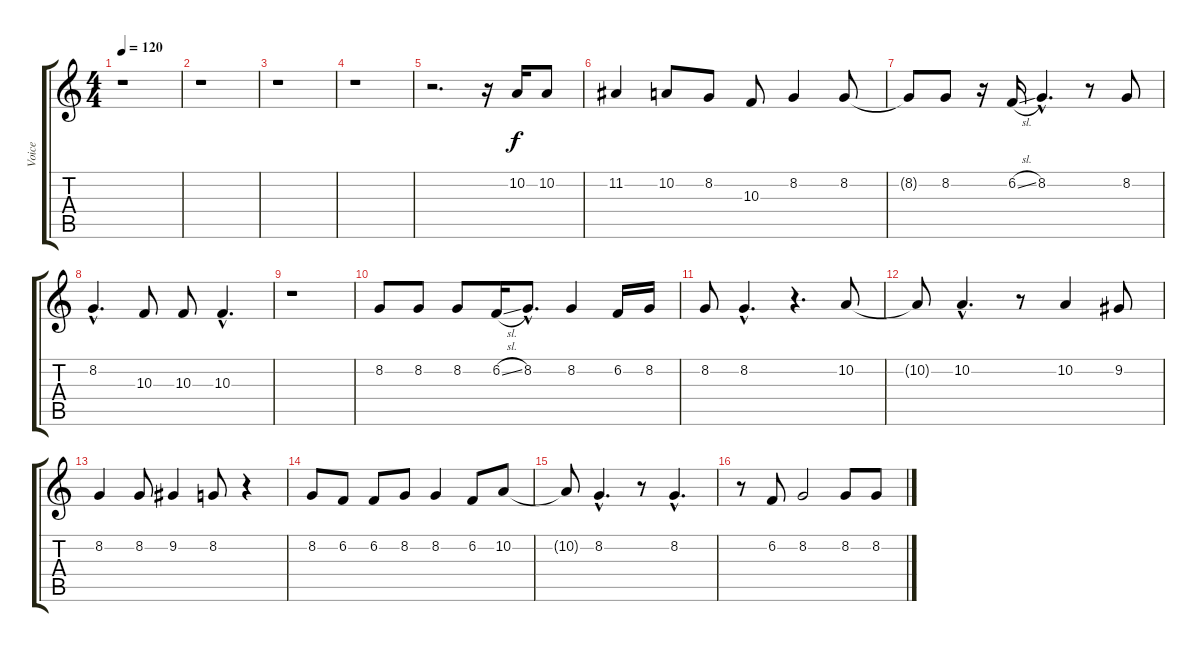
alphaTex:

\track ("Voice" "Voice") {instrument tenorsax}
\staff {score tabs}
\tuning (E4 B3 G3 D3 A2 E2) {hide}
\ts (4 4)
\tempo 120
\clef g2
\ks c
r.1{dy f} |
r.1 |
r.1 |
r.1 |
r.2{d} r.16 10.2.16 10.2.8 |
11.2.4 10.2.8 8.2.8 10.3.8 8.2.4 8.2.8 |
8.2{t}.8 8.2.8 r.16 6.2{sl}.16 8.2{hac}.4{d} r.8 8.2.8 |
8.2{hac}.4{d} 10.3.8 10.3.8 10.3{hac}.4{d} |
r.1 |
8.2.8 8.2.8 8.2.8 6.2{sl}.16 8.2{hac}.8{d} 8.2.4 6.2.16 8.2.16 |
8.2.8 8.2{hac}.4{d} r.4{d} 10.2.8 |
10.2{t}.8 10.2{hac}.4{d} r.8 10.2.4 9.2.8 |
8.2.4 8.2.8 9.2.4 8.2.8 r.4 |
8.2.8 6.2.8 6.2.8 8.2.8 8.2.4 6.2.8 10.2.8 |
10.2{t}.8 8.2{hac}.4{d} r.8 8.2{hac}.4{d} |
r.8 6.2.8 8.2.2 8.2.8 8.2.8
